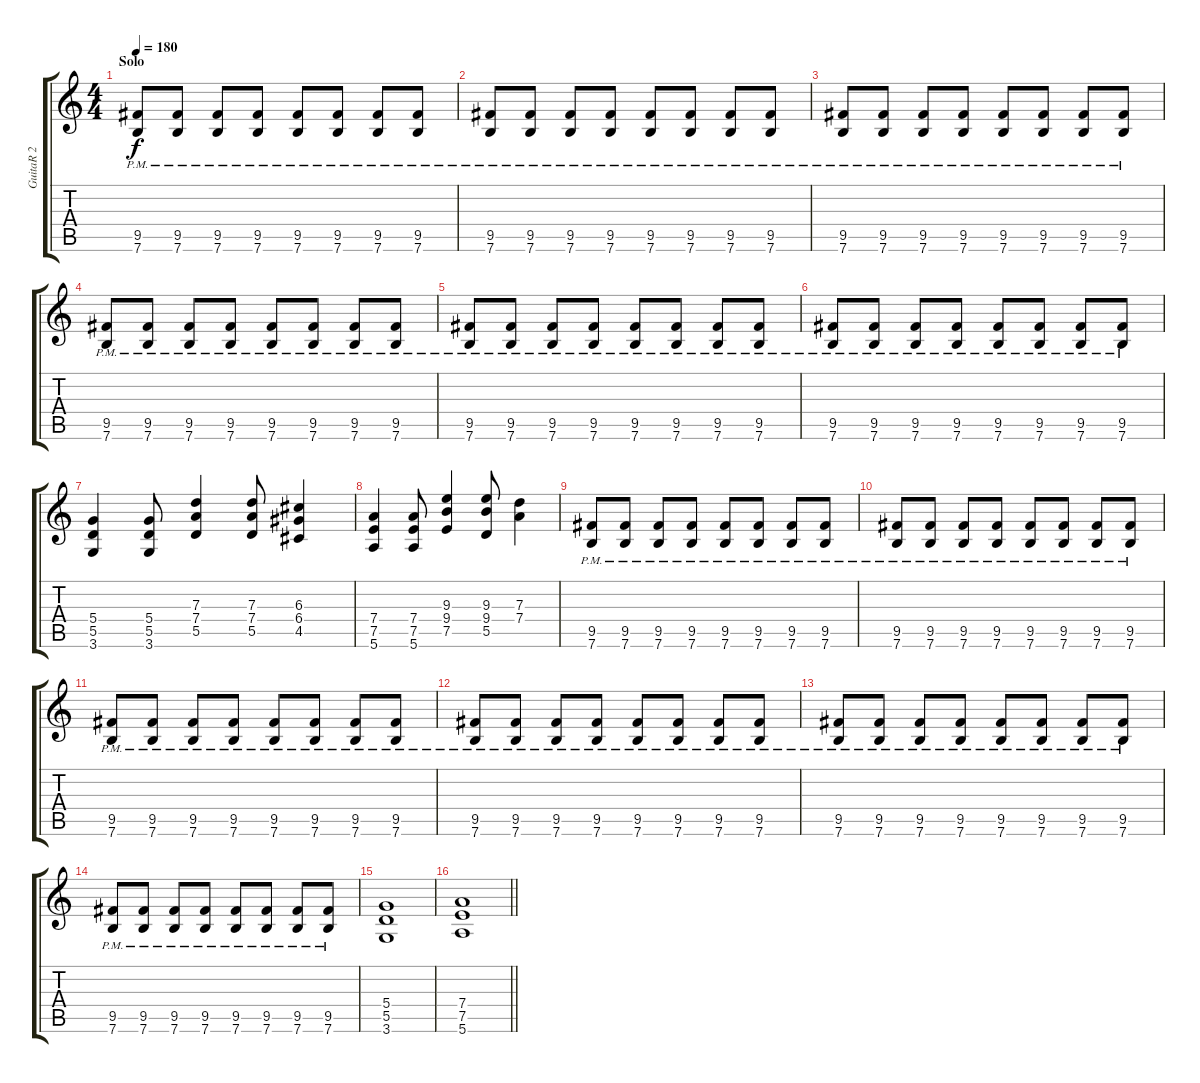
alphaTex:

\track ("GuitaR 2" "GuitaR 2") {instrument overdrivenguitar}
\staff {score tabs}
\tuning (E4 B3 G3 D3 A2 E2) {hide}
\ts (4 4)
\section ("" "Solo")
\tempo 180
\clef g2
\ks c
(9.5{pm} 7.6{pm}).8{dy f} (9.5{pm} 7.6{pm}).8 (9.5{pm} 7.6{pm}).8 (9.5{pm} 7.6{pm}).8 (9.5{pm} 7.6{pm}).8 (9.5{pm} 7.6{pm}).8 (9.5{pm} 7.6{pm}).8 (9.5{pm} 7.6{pm}).8 |
(9.5{pm} 7.6{pm}).8 (9.5{pm} 7.6{pm}).8 (9.5{pm} 7.6{pm}).8 (9.5{pm} 7.6{pm}).8 (9.5{pm} 7.6{pm}).8 (9.5{pm} 7.6{pm}).8 (9.5{pm} 7.6{pm}).8 (9.5{pm} 7.6{pm}).8 |
(9.5{pm} 7.6{pm}).8 (9.5{pm} 7.6{pm}).8 (9.5{pm} 7.6{pm}).8 (9.5{pm} 7.6{pm}).8 (9.5{pm} 7.6{pm}).8 (9.5{pm} 7.6{pm}).8 (9.5{pm} 7.6{pm}).8 (9.5{pm} 7.6{pm}).8 |
(9.5{pm} 7.6{pm}).8 (9.5{pm} 7.6{pm}).8 (9.5{pm} 7.6{pm}).8 (9.5{pm} 7.6{pm}).8 (9.5{pm} 7.6{pm}).8 (9.5{pm} 7.6{pm}).8 (9.5{pm} 7.6{pm}).8 (9.5{pm} 7.6{pm}).8 |
(9.5{pm} 7.6{pm}).8 (9.5{pm} 7.6{pm}).8 (9.5{pm} 7.6{pm}).8 (9.5{pm} 7.6{pm}).8 (9.5{pm} 7.6{pm}).8 (9.5{pm} 7.6{pm}).8 (9.5{pm} 7.6{pm}).8 (9.5{pm} 7.6{pm}).8 |
(9.5{pm} 7.6{pm}).8 (9.5{pm} 7.6{pm}).8 (9.5{pm} 7.6{pm}).8 (9.5{pm} 7.6{pm}).8 (9.5{pm} 7.6{pm}).8 (9.5{pm} 7.6{pm}).8 (9.5{pm} 7.6{pm}).8 (9.5{pm} 7.6{pm}).8 |
(5.4 5.5 3.6).4 (5.4 5.5 3.6).8 (7.3 7.4 5.5).4 (7.3 7.4 5.5).8 (6.3 6.4 4.5).4 |
(7.4 7.5 5.6).4 (7.4 7.5 5.6).8 (9.3 9.4 7.5).4 (9.3 9.4 5.5).8 (7.3 7.4).4 |
(9.5{pm} 7.6{pm}).8 (9.5{pm} 7.6{pm}).8 (9.5{pm} 7.6{pm}).8 (9.5{pm} 7.6{pm}).8 (9.5{pm} 7.6{pm}).8 (9.5{pm} 7.6{pm}).8 (9.5{pm} 7.6{pm}).8 (9.5{pm} 7.6{pm}).8 |
(9.5{pm} 7.6{pm}).8 (9.5{pm} 7.6{pm}).8 (9.5{pm} 7.6{pm}).8 (9.5{pm} 7.6{pm}).8 (9.5{pm} 7.6{pm}).8 (9.5{pm} 7.6{pm}).8 (9.5{pm} 7.6{pm}).8 (9.5{pm} 7.6{pm}).8 |
(9.5{pm} 7.6{pm}).8 (9.5{pm} 7.6{pm}).8 (9.5{pm} 7.6{pm}).8 (9.5{pm} 7.6{pm}).8 (9.5{pm} 7.6{pm}).8 (9.5{pm} 7.6{pm}).8 (9.5{pm} 7.6{pm}).8 (9.5{pm} 7.6{pm}).8 |
(9.5{pm} 7.6{pm}).8 (9.5{pm} 7.6{pm}).8 (9.5{pm} 7.6{pm}).8 (9.5{pm} 7.6{pm}).8 (9.5{pm} 7.6{pm}).8 (9.5{pm} 7.6{pm}).8 (9.5{pm} 7.6{pm}).8 (9.5{pm} 7.6{pm}).8 |
(9.5{pm} 7.6{pm}).8 (9.5{pm} 7.6{pm}).8 (9.5{pm} 7.6{pm}).8 (9.5{pm} 7.6{pm}).8 (9.5{pm} 7.6{pm}).8 (9.5{pm} 7.6{pm}).8 (9.5{pm} 7.6{pm}).8 (9.5{pm} 7.6{pm}).8 |
(9.5{pm} 7.6{pm}).8 (9.5{pm} 7.6{pm}).8 (9.5{pm} 7.6{pm}).8 (9.5{pm} 7.6{pm}).8 (9.5{pm} 7.6{pm}).8 (9.5{pm} 7.6{pm}).8 (9.5{pm} 7.6{pm}).8 (9.5{pm} 7.6{pm}).8 |
(5.4 5.5 3.6).1 |
\barLineRight lightlight
(7.4 7.5 5.6).1
